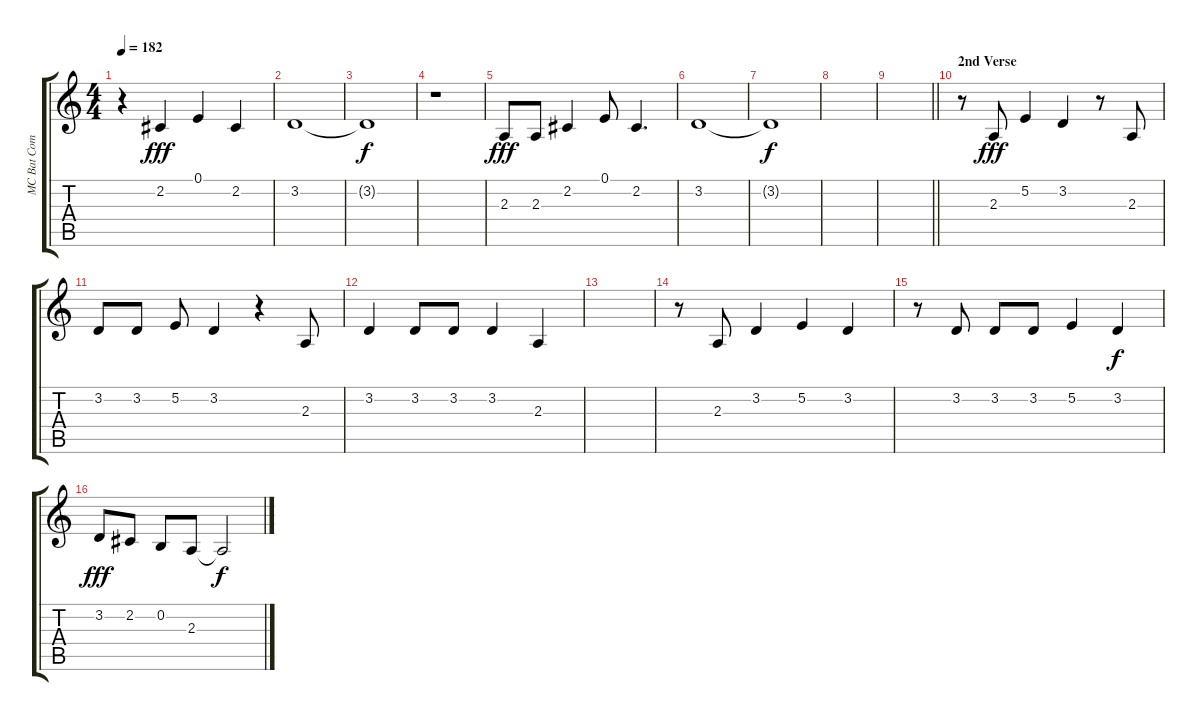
\track ("MC Bat Comander (Vox)" "MC Bat Com") {instrument altosax}
\staff {score tabs}
\tuning (E4 B3 G3 D3 A2 E2) {hide}
\ts (4 4)
\tempo 182
\clef g2
\ks c
r.4{dy f} 2.2.4{dy fff} 0.1.4 2.2.4 |
3.2.1 |
3.2{t}.1{dy f} |
r.1 |
2.3.8{dy fff} 2.3.8 2.2.4 0.1.8 2.2.4{d} |
3.2.1 |
3.2{t}.1{dy f} |
|
\barLineRight lightlight
|
\section ("" "2nd Verse")
r.8 2.3.8{dy fff} 5.2.4 3.2.4 r.8 2.3.8 |
3.2.8 3.2.8 5.2.8 3.2.4 r.4 2.3.8 |
3.2.4 3.2.8 3.2.8 3.2.4 2.3.4 |
|
r.8 2.3.8 3.2.4 5.2.4 3.2.4 |
r.8 3.2.8 3.2.8 3.2.8 5.2.4 3.2.4{dy f} |
3.2.8{dy fff} 2.2.8 0.2.8 2.3.8 2.3{t}.2{dy f}
